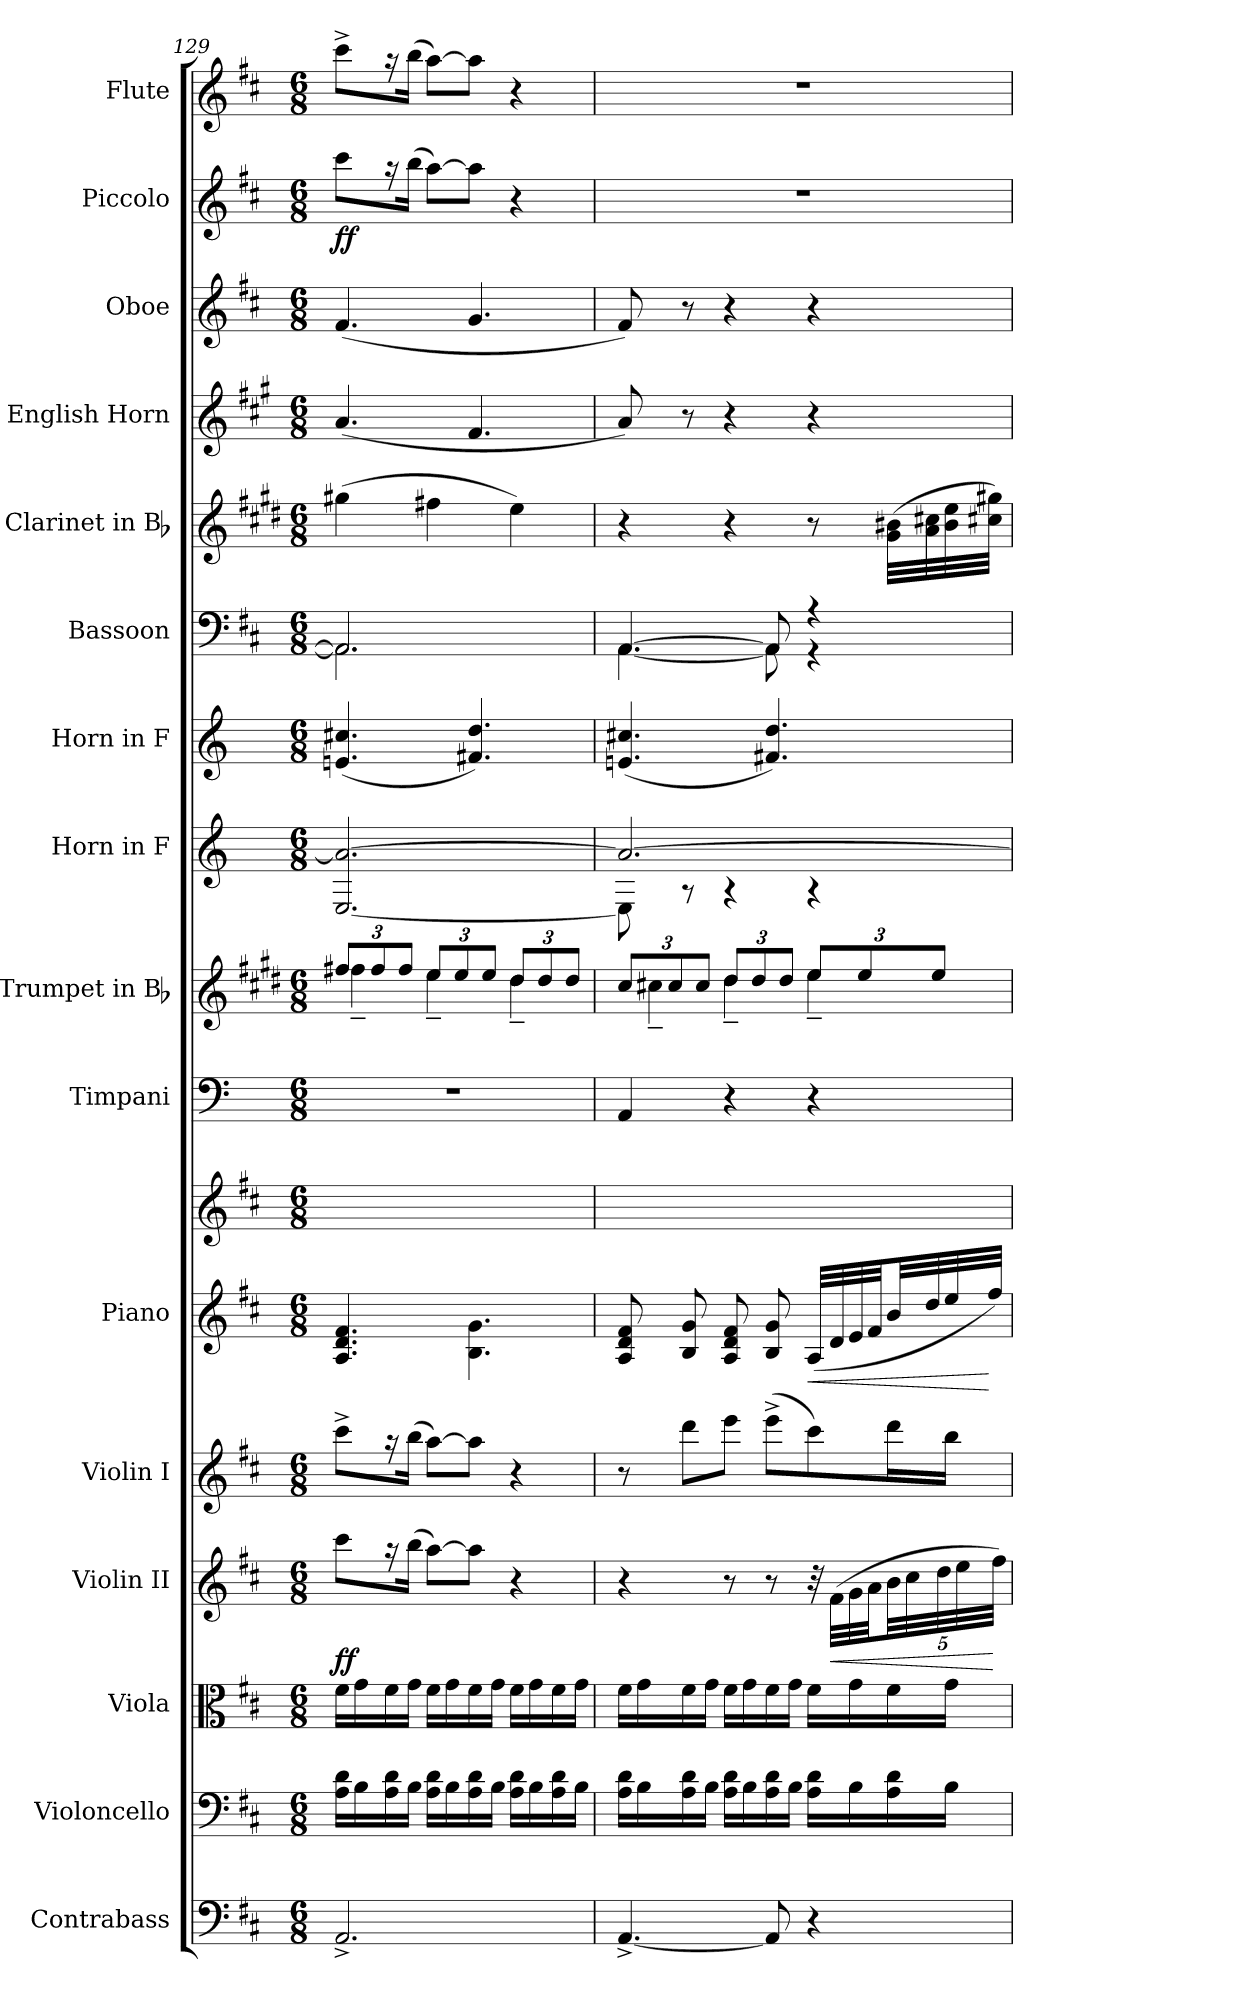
**kern	**kern	**kern	**kern	**dynam	**kern	**kern	**kern	**dynam	**kern	**kern	**kern	**kern	**kern	**kern	**kern	**kern	**kern	**dynam	**kern
*part16	*part15	*part14	*part13	*part13	*part12	*part11	*part11	*part11	*part10	*part9	*part8	*part7	*part6	*part5	*part4	*part3	*part2	*part2	*part1
*staff17	*staff16	*staff15	*staff14	*staff14	*staff13	*staff12	*staff11	*staff11/12	*staff10	*staff9	*staff8	*staff7	*staff6	*staff5	*staff4	*staff3	*staff2	*staff2	*staff1
*I"Contrabass	*I"Violoncello	*I"Viola	*I"Violin II	*	*I"Violin I	*I"Piano	*	*	*I"Timpani	*I"Trumpet in Bb	*I"Horn in F	*I"Horn in F	*I"Bassoon	*I"Clarinet in Bb	*I"English Horn	*I"Oboe	*I"Piccolo	*	*I"Flute
*I'Cb.	*I'Vc.	*I'Vla.	*I'Vln. II	*	*I'Vln. I	*I'Pno	*	*	*I'Timp.	*I'Tpt.	*I'Hn.	*I'Hn.	*I'Bsn.	*I'Cl.	*I'Eng. Hn.	*I'Ob.	*I'Picc.	*	*I'Fl.
*clefF4	*clefF4	*clefC3	*clefG2	*	*clefG2	*clefG2	*clefG2	*	*clefF4	*clefG2	*clefG2	*clefG2	*clefF4	*clefG2	*clefG2	*clefG2	*clefG2	*	*clefG2
*ITrd7c12	*	*	*	*	*	*	*	*	*	*ITrd1c2	*ITrd4c7	*ITrd4c7	*	*ITrd1c2	*ITrd4c7	*	*ITrd-7c-12	*	*
*k[f#c#]	*k[f#c#]	*k[f#c#]	*k[f#c#]	*	*k[f#c#]	*k[f#c#]	*k[f#c#]	*	*	*k[f#c#]	*	*	*k[f#c#]	*k[f#c#]	*k[f#c#]	*k[f#c#]	*k[f#c#]	*	*k[f#c#]
*D:	*D:	*D:	*D:	*	*D:	*D:	*D:	*	*	*D:	*	*	*D:	*D:	*D:	*D:	*D:	*	*D:
*M6/8	*M6/8	*M6/8	*M6/8	*	*M6/8	*M6/8	*M6/8	*	*M6/8	*M6/8	*M6/8	*M6/8	*M6/8	*M6/8	*M6/8	*M6/8	*M6/8	*	*M6/8
=129	=129	=129	=129	=129	=129	=129	=129	=129	=129	=129	=129	=129	=129	=129	=129	=129	=129	=129	=129
*	*	*	*	*	*	*	*	*	*	*^	*	*	*^	*	*	*	*	*	*
2.AAA^	16A 16dLL	16f#LL	8ccc#L	ff	8ccc#^L	4.A 4.d 4.f#	2.ryy	.	2.r	12eenL	4ee~	[2.AA 2.d_	(4.An 4.f#X	2.AA]	2.AA]	(4ff#X	(4.d	(4.f#	8cccc#L	ff	8ccc#^L
.	16B	16g	.	.	.	.	.	.	.	.	.	.	.	.	.	.	.	.	.	.	.
.	.	.	.	.	.	.	.	.	.	12ee	.	.	.	.	.	.	.	.	.	.	.
.	16A 16d	16f#	16r	.	16r	.	.	.	.	.	.	.	.	.	.	.	.	.	16r	.	16r
.	.	.	.	.	.	.	.	.	.	12eeJ	.	.	.	.	.	.	.	.	.	.	.
.	16BJJ	16gJJ	(16bbJk	.	(16bbJk	.	.	.	.	.	.	.	.	.	.	.	.	.	(16bbbJk	.	(16bbJk
.	16A 16dLL	16f#LL	[8aaL)	.	[8aaL)	.	.	.	.	12ddL	4dd~	.	.	.	.	4een	.	.	[8aaaL)	.	[8aaL)
.	16B	16g	.	.	.	.	.	.	.	.	.	.	.	.	.	.	.	.	.	.	.
.	.	.	.	.	.	.	.	.	.	12dd	.	.	.	.	.	.	.	.	.	.	.
.	16A 16d	16f#	8aaJ]	.	8aaJ]	4.B\ 4.g\	.	.	.	.	.	.	4.Bn 4.g)	.	.	.	4.B	4.g	8aaaJ]	.	8aaJ]
.	.	.	.	.	.	.	.	.	.	12ddJ	.	.	.	.	.	.	.	.	.	.	.
.	16BJJ	16gJJ	.	.	.	.	.	.	.	.	.	.	.	.	.	.	.	.	.	.	.
.	16A 16dLL	16f#LL	4r	.	4r	.	.	.	.	12cc#L	4cc#~	.	.	.	.	4dd)	.	.	4r	.	4r
.	16B	16g	.	.	.	.	.	.	.	.	.	.	.	.	.	.	.	.	.	.	.
.	.	.	.	.	.	.	.	.	.	12cc#	.	.	.	.	.	.	.	.	.	.	.
.	16A 16d	16f#	.	.	.	.	.	.	.	.	.	.	.	.	.	.	.	.	.	.	.
.	.	.	.	.	.	.	.	.	.	12cc#J	.	.	.	.	.	.	.	.	.	.	.
.	16BJJ	16gJJ	.	.	.	.	.	.	.	.	.	.	.	.	.	.	.	.	.	.	.
=130	=130	=130	=130	=130	=130	=130	=130	=130	=130	=130	=130	=130	=130	=130	=130	=130	=130	=130	=130	=130	=130
*	*	*	*	*	*	*	*	*	*	*	*	*^	*	*	*	*	*	*	*	*	*
[4.AAA^	16A 16dLL	16f#LL	4r	.	8r	8A 8d 8f#	2.ryy	.	4AA	12bL	4bn~	2.d_	8AA]	(4.An 4.f#X	[4.AA	[4.AA	4r	8d)	8f#)	2.r	.	2.r
.	16B	16g	.	.	.	.	.	.	.	.	.	.	.	.	.	.	.	.	.	.	.	.
.	.	.	.	.	.	.	.	.	.	12b	.	.	.	.	.	.	.	.	.	.	.	.
.	16A 16d	16f#	.	.	8dddL	8B 8g	.	.	.	.	.	.	8r	.	.	.	.	8r	8r	.	.	.
.	.	.	.	.	.	.	.	.	.	12bJ	.	.	.	.	.	.	.	.	.	.	.	.
.	16BJJ	16gJJ	.	.	.	.	.	.	.	.	.	.	.	.	.	.	.	.	.	.	.	.
.	16A 16dLL	16f#LL	8r	.	8eeeJ	8A 8d 8f#	.	.	4r	12cc#L	4cc#~	.	4r	.	.	.	4r	4r	4r	.	.	.
.	16B	16g	.	.	.	.	.	.	.	.	.	.	.	.	.	.	.	.	.	.	.	.
.	.	.	.	.	.	.	.	.	.	12cc#	.	.	.	.	.	.	.	.	.	.	.	.
8AAA]	16A 16d	16f#	8r	.	(8eee^L	8B 8g	.	.	.	.	.	.	.	4.Bn 4.g)	8AA]	8AA]	.	.	.	.	.	.
.	.	.	.	.	.	.	.	.	.	12cc#J	.	.	.	.	.	.	.	.	.	.	.	.
.	16BJJ	16gJJ	.	.	.	.	.	.	.	.	.	.	.	.	.	.	.	.	.	.	.	.
!	!	!	!	!	!	!	!	!LO:HP:b=2	!	!	!	!	!	!	!	!	!	!	!	!	!	!
4r	16A 16dLL	16f#LL	32r	.	8ccc#)	(32ALLL	.	<	4r	12ddL	4dd~	.	4r	.	4r	4r	8r	4r	4r	.	.	.
!	!	!	!	!LO:HP:b	!	!	!	!	!	!	!	!	!	!	!	!	!	!	!	!	!	!
.	.	.	(32f#LLL	<	.	32d	.	.	.	.	.	.	.	.	.	.	.	.	.	.	.	.
.	16B	16g	32g	.	.	32e	.	.	.	.	.	.	.	.	.	.	.	.	.	.	.	.
.	.	.	.	.	.	.	.	.	.	12dd	.	.	.	.	.	.	.	.	.	.	.	.
.	.	.	32aJJ	.	.	32f#JJ	.	.	.	.	.	.	.	.	.	.	.	.	.	.	.	.
.	16A 16d	16f#	40bLL	.	16dddL	32bLL	.	.	.	.	.	.	.	.	.	.	(32f# 32a#XLLL	.	.	.	.	.
.	.	.	40cc#	.	.	.	.	.	.	.	.	.	.	.	.	.	.	.	.	.	.	.
.	.	.	.	.	.	32dd	.	.	.	.	.	.	.	.	.	.	32g 32bn	.	.	.	.	.
.	.	.	.	.	.	.	.	.	.	12ddJ	.	.	.	.	.	.	.	.	.	.	.	.
.	.	.	40dd	.	.	.	.	.	.	.	.	.	.	.	.	.	.	.	.	.	.	.
.	16BJJ	16gJJ	.	.	16bbJJ	32ee	.	.	.	.	.	.	.	.	.	.	32a# 32dd	.	.	.	.	.
.	.	.	40ee	.	.	.	.	.	.	.	.	.	.	.	.	.	.	.	.	.	.	.
.	.	.	.	.	.	32ff#JJJ)	.	[	.	.	.	.	.	.	.	.	32bn 32ff#XJJJ)	.	.	.	.	.
.	.	.	40ff#JJJ)	[	.	.	.	.	.	.	.	.	.	.	.	.	.	.	.	.	.	.
*	*	*	*	*	*	*	*	*	*	*v	*v	*	*	*	*v	*v	*	*	*	*	*	*
*	*	*	*	*	*	*	*	*	*	*	*v	*v	*	*	*	*	*	*	*	*
=	=	=	=	=	=	=	=	=	=	=	=	=	=	=	=	=	=	=	=
*-	*-	*-	*-	*-	*-	*-	*-	*-	*-	*-	*-	*-	*-	*-	*-	*-	*-	*-	*-
